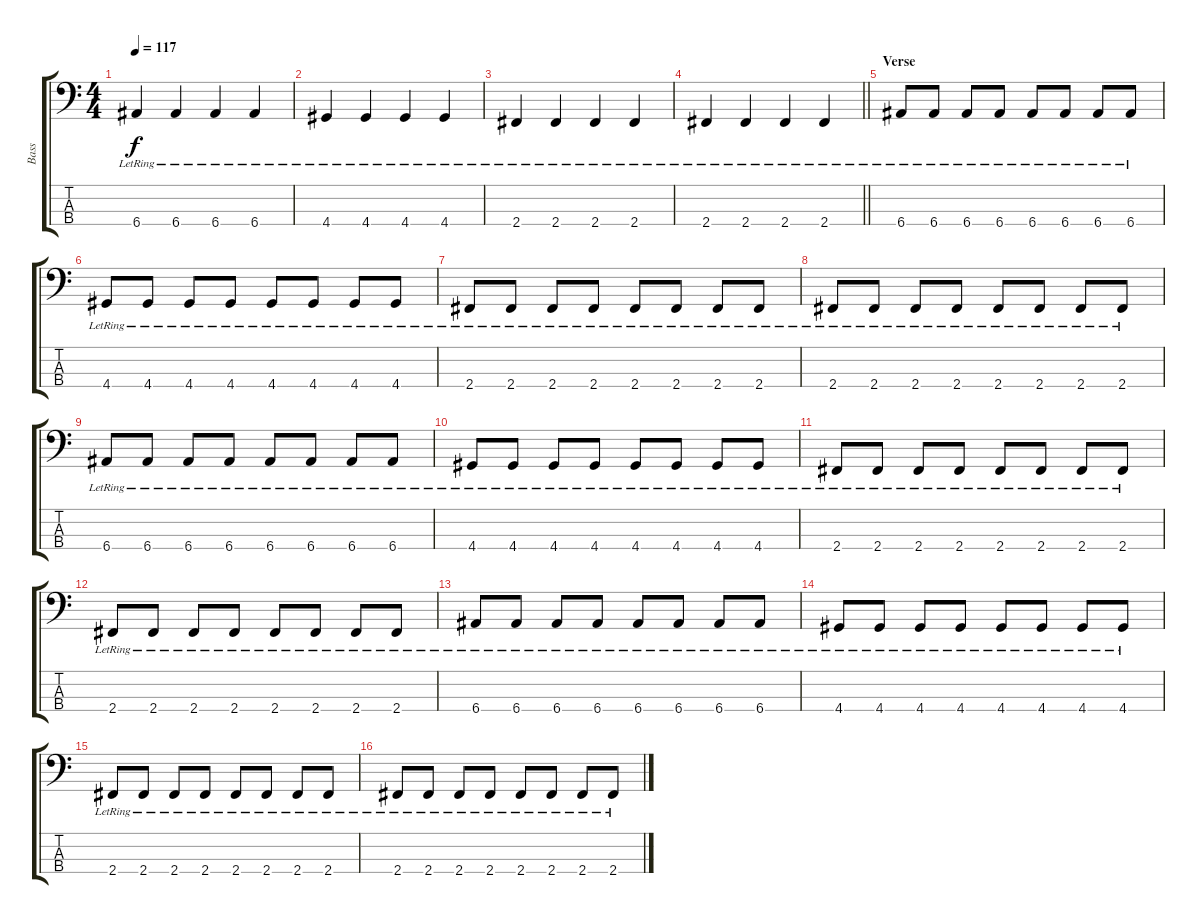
\track ("Bass" "Bass") {instrument electricbassfinger}
\staff {score tabs}
\tuning (G2 D2 A1 E1) {hide}
\ts (4 4)
\tempo 117
\clef f4
\ks c
6.4{lr}.4{dy f} 6.4{lr}.4 6.4{lr}.4 6.4{lr}.4 |
4.4{lr}.4 4.4{lr}.4 4.4{lr}.4 4.4{lr}.4 |
2.4{lr}.4 2.4{lr}.4 2.4{lr}.4 2.4{lr}.4 |
\barLineRight lightlight
2.4{lr}.4 2.4{lr}.4 2.4{lr}.4 2.4{lr}.4 |
\section ("" "Verse")
6.4{lr}.8 6.4{lr}.8 6.4{lr}.8 6.4{lr}.8 6.4{lr}.8 6.4{lr}.8 6.4{lr}.8 6.4{lr}.8 |
4.4{lr}.8 4.4{lr}.8 4.4{lr}.8 4.4{lr}.8 4.4{lr}.8 4.4{lr}.8 4.4{lr}.8 4.4{lr}.8 |
2.4{lr}.8 2.4{lr}.8 2.4{lr}.8 2.4{lr}.8 2.4{lr}.8 2.4{lr}.8 2.4{lr}.8 2.4{lr}.8 |
2.4{lr}.8 2.4{lr}.8 2.4{lr}.8 2.4{lr}.8 2.4{lr}.8 2.4{lr}.8 2.4{lr}.8 2.4{lr}.8 |
6.4{lr}.8 6.4{lr}.8 6.4{lr}.8 6.4{lr}.8 6.4{lr}.8 6.4{lr}.8 6.4{lr}.8 6.4{lr}.8 |
4.4{lr}.8 4.4{lr}.8 4.4{lr}.8 4.4{lr}.8 4.4{lr}.8 4.4{lr}.8 4.4{lr}.8 4.4{lr}.8 |
2.4{lr}.8 2.4{lr}.8 2.4{lr}.8 2.4{lr}.8 2.4{lr}.8 2.4{lr}.8 2.4{lr}.8 2.4{lr}.8 |
2.4{lr}.8 2.4{lr}.8 2.4{lr}.8 2.4{lr}.8 2.4{lr}.8 2.4{lr}.8 2.4{lr}.8 2.4{lr}.8 |
6.4{lr}.8 6.4{lr}.8 6.4{lr}.8 6.4{lr}.8 6.4{lr}.8 6.4{lr}.8 6.4{lr}.8 6.4{lr}.8 |
4.4{lr}.8 4.4{lr}.8 4.4{lr}.8 4.4{lr}.8 4.4{lr}.8 4.4{lr}.8 4.4{lr}.8 4.4{lr}.8 |
2.4{lr}.8 2.4{lr}.8 2.4{lr}.8 2.4{lr}.8 2.4{lr}.8 2.4{lr}.8 2.4{lr}.8 2.4{lr}.8 |
2.4{lr}.8 2.4{lr}.8 2.4{lr}.8 2.4{lr}.8 2.4{lr}.8 2.4{lr}.8 2.4{lr}.8 2.4{lr}.8
